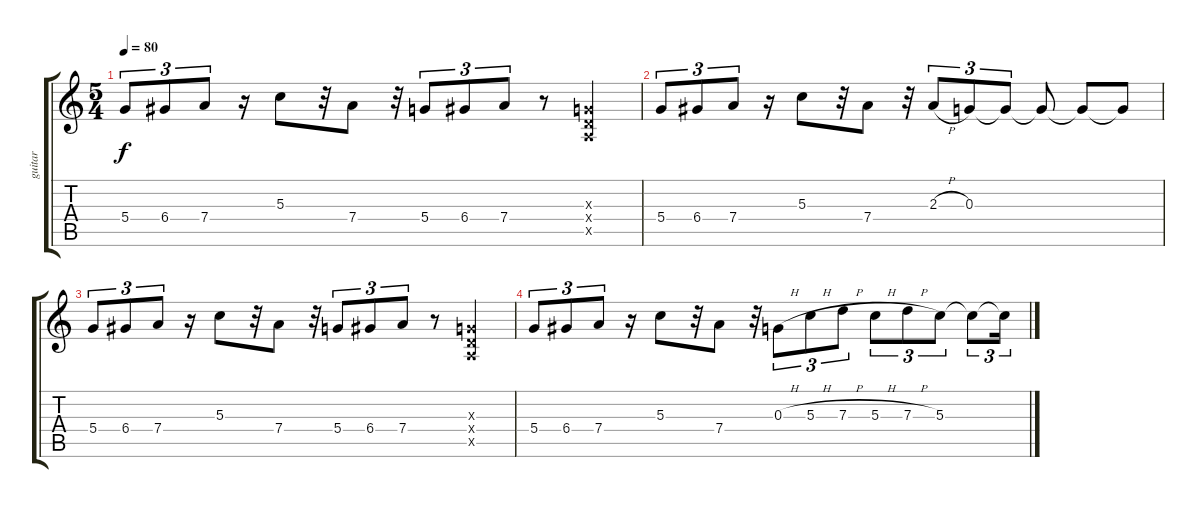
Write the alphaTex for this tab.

\track ("guitar" "guitar") {instrument overdrivenguitar}
\staff {score tabs}
\tuning (E4 B3 G3 D3 A2 E2) {hide}
\ts (5 4)
\tempo 80
\clef g2
\ks c
5.4.8{tu (3 2) dy f instrument overdrivenguitar} 6.4.8{tu (3 2)} 7.4.8{tu (3 2)} r.16 5.3.8 r.32 7.4.8 r.32 5.4.8{tu (3 2)} 6.4.8{tu (3 2)} 7.4.8{tu (3 2)} r.8 (0.3{x} 0.4{x} 0.5{x}).4 |
5.4.8{tu (3 2)} 6.4.8{tu (3 2)} 7.4.8{tu (3 2)} r.16 5.3.8 r.32 7.4.8 r.32 2.3{h}.8{tu (3 2)} 0.3.8{tu (3 2)} 0.3{t}.8{tu (3 2)} 0.3{t}.8 0.3{t}.8 0.3{t}.8 |
5.4.8{tu (3 2)} 6.4.8{tu (3 2)} 7.4.8{tu (3 2)} r.16 5.3.8 r.32 7.4.8 r.32 5.4.8{tu (3 2)} 6.4.8{tu (3 2)} 7.4.8{tu (3 2)} r.8 (0.3{x} 0.4{x} 0.5{x}).4 |
5.4.8{tu (3 2)} 6.4.8{tu (3 2)} 7.4.8{tu (3 2)} r.16 5.3.8 r.32 7.4.8 r.32 0.3{h}.8{tu (3 2)} 5.3{h}.8{tu (3 2)} 7.3{h}.8{tu (3 2)} 5.3{h}.8{tu (3 2)} 7.3{h}.8{tu (3 2)} 5.3.8{tu (3 2)} 5.3{t}.8{tu (3 2)} 5.3{t}.16{tu (3 2)}
